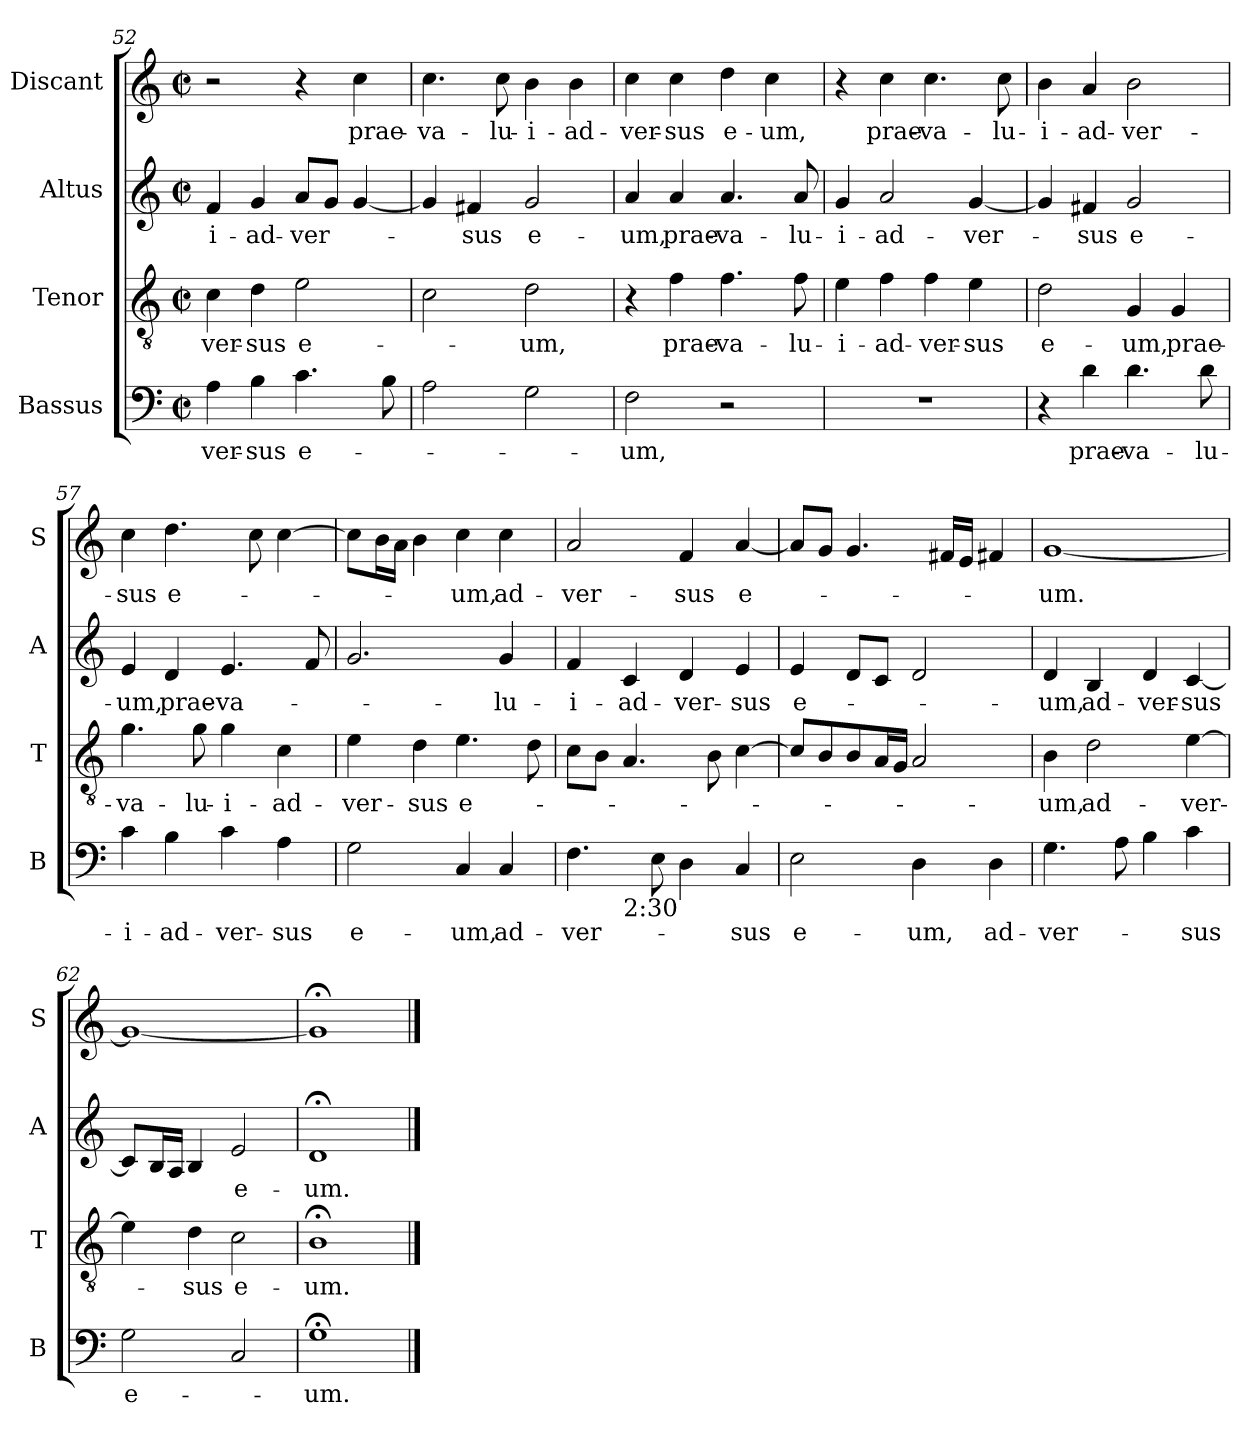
**kern	**text	**kern	**text	**kern	**text	**kern	**text
*part4	*part4	*part3	*part3	*part2	*part2	*part1	*part1
*staff4	*staff4	*staff3	*staff3	*staff2	*staff2	*staff1	*staff1
*I"Bassus	*	*I"Tenor	*	*I"Altus	*	*I"Discant	*
*I'B	*	*I'T	*	*I'A	*	*I'S	*
*clefF4	*	*clefGv2	*	*clefG2	*	*clefG2	*
*k[]	*	*k[]	*	*k[]	*	*k[]	*
*C:	*	*C:	*	*C:	*	*C:	*
*M2/2	*	*M2/2	*	*M2/2	*	*M2/2	*
*met(c|)	*	*met(c|)	*	*met(c|)	*	*met(c|)	*
=52	=52	=52	=52	=52	=52	=52	=52
4A\	-ver-	4c\	-ver-	4f/	-i-	2r	.
4B\	-sus	4d\	-sus	4g/	-ad-	.	.
4.c\	e-	2e\	e-	8a/L	-ver-	4r	.
.	.	.	.	8g/J	.	.	.
.	.	.	.	[4g/	.	4cc\	prae-
8B\	.	.	.	.	.	.	.
=53	=53	=53	=53	=53	=53	=53	=53
2A\	.	2c\	.	4g/]	.	4.cc\	-va-
.	.	.	.	4f#X/	-sus	.	.
.	.	.	.	.	.	8cc\	-lu-
2G\	.	2d\	-um,	2g/	e-	4b\	-i-
.	.	.	.	.	.	4b\	-ad-
=54	=54	=54	=54	=54	=54	=54	=54
2F\	-um,	4r	.	4a/	-um,	4cc\	-ver-
.	.	4f\	prae-	4a/	prae-	4cc\	-sus
2r	.	4.f\	-va-	4.a/	-va-	4dd\	e-
.	.	.	.	.	.	4cc\	-um,
.	.	8f\	-lu-	8a/	-lu-	.	.
!!LO:PB:g=z
=55	=55	=55	=55	=55	=55	=55	=55
1r	.	4e\	-i-	4g/	-i-	4r	.
.	.	4f\	-ad-	2a/	-ad-	4cc\	prae-
.	.	4f\	-ver-	.	.	4.cc\	-va-
.	.	4e\	-sus	[4g/	-ver-	.	.
.	.	.	.	.	.	8cc\	-lu-
=56	=56	=56	=56	=56	=56	=56	=56
4r	.	2d\	e-	4g/]	.	4b\	-i-
4d\	prae-	.	.	4f#X/	-sus	4a/	-ad-
4.d\	-va-	4G/	-um,	2g/	e-	2b\	-ver-
.	.	4G/	prae-	.	.	.	.
8d\	-lu-	.	.	.	.	.	.
=57	=57	=57	=57	=57	=57	=57	=57
4c\	-i-	4.g\	-va-	4e/	-um,	4cc\	-sus
4B\	-ad-	.	.	4d/	prae-	4.dd\	e-
.	.	8g\	-lu-	.	.	.	.
4c\	-ver-	4g\	-i-	4.e/	-va-	.	.
.	.	.	.	.	.	8cc\	.
4A\	-sus	4c\	-ad-	.	.	[4cc\	.
.	.	.	.	8f/	.	.	.
=58	=58	=58	=58	=58	=58	=58	=58
2G\	e-	4e\	-ver-	2.g/	.	8cc\L]	.
.	.	.	.	.	.	16b\L	.
.	.	.	.	.	.	16a\JJ	.
.	.	4d\	-sus	.	.	4b\	.
4C/	-um,	4.e\	e-	.	.	4cc\	-um,
4C/	ad-	.	.	4g/	-lu-	4cc\	ad-
.	.	8d\	.	.	.	.	.
=59	=59	=59	=59	=59	=59	=59	=59
*^	*	*	*	*	*	*	*
4.F\	4ryy	-ver-	8c\L	.	4f/	-i-	2a/	-ver-
.	.	.	8B\J	.	.	.	.	.
!	!LO:TX:b:t=2&colon;30	!	!	!	!	!	!	!
.	2.ryy	.	4.A/	.	4c/	-ad-	.	.
8E\	.	.	.	.	.	.	.	.
4D\	.	.	.	.	4d/	-ver-	4f/	-sus
.	.	.	8B\	.	.	.	.	.
4C/	.	-sus	[4c\	.	4e/	-sus	[4a/	e-
*v	*v	*	*	*	*	*	*	*
=60	=60	=60	=60	=60	=60	=60	=60
2E\	e-	8c/L]	.	4e/	e-	8a/L]	.
.	.	8B/	.	.	.	8g/J	.
.	.	8B/	.	8d/L	.	4.g/	.
.	.	16A/L	.	8c/J	.	.	.
.	.	16G/JJ	.	.	.	.	.
4D\	-um,	2A/	.	2d/	.	.	.
.	.	.	.	.	.	16f#X/LL	.
.	.	.	.	.	.	16e/JJ	.
4D\	ad-	.	.	.	.	4f#X/	.
!!LO:LB:g=z
=61	=61	=61	=61	=61	=61	=61	=61
4.G\	-ver-	4B\	-um,	4d/	-um,	[1g	-um.
.	.	2d\	ad-	4B/	ad-	.	.
8A\	.	.	.	.	.	.	.
4B\	.	.	.	4d/	-ver-	.	.
4c\	-sus	[4e\	-ver-	[4c/	-sus	.	.
=62	=62	=62	=62	=62	=62	=62	=62
2G\	e-	4e\]	.	8c/L]	.	1g_	.
.	.	.	.	16B/L	.	.	.
.	.	.	.	16A/JJ	.	.	.
.	.	4d\	-sus	4B/	.	.	.
2C/	.	2c\	e-	2e/	e-	.	.
=63	=63	=63	=63	=63	=63	=63	=63
1G;<	-um.	1B;<	-um.	1d;<	-um.	1g;<]	.
==	==	==	==	==	==	==	==
*-	*-	*-	*-	*-	*-	*-	*-
